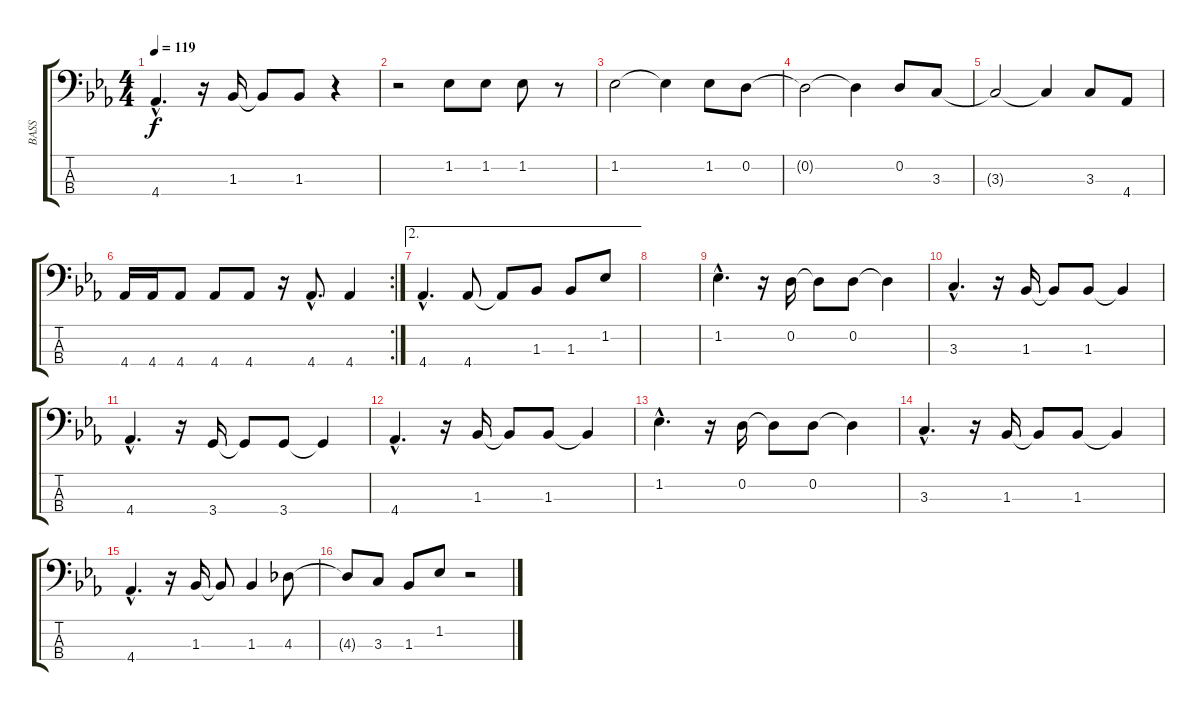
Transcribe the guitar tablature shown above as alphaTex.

\track ("BASS" "BASS") {instrument electricbassfinger}
\staff {score tabs}
\tuning (G2 D2 A1 E1) {hide}
\ts (4 4)
\tempo 119
\clef f4
\ks eb
4.4{hac}.4{d dy f} r.16 1.3.16 1.3{t}.8 1.3.8 r.4 |
r.2 1.2.8 1.2.8 1.2.8 r.8 |
1.2.2 1.2{t}.4 1.2.8 0.2.8 |
0.2{t}.2 0.2{t}.4 0.2.8 3.3.8 |
3.3{t}.2 3.3{t}.4 3.3.8 4.4.8 |
\rc 2
4.4.16 4.4.16 4.4.8 4.4.8 4.4.8 r.16 4.4{hac}.8{d} 4.4.4 |
\ae 2
4.4{hac}.4{d} 4.4.8 4.4{t}.8 1.3.8 1.3.8 1.2.8 |
|
1.2{hac}.4{d} r.16 0.2.16 0.2{t}.8 0.2.8 0.2{t}.4 |
3.3{hac}.4{d} r.16 1.3.16 1.3{t}.8 1.3.8 1.3{t}.4 |
4.4{hac}.4{d} r.16 3.4.16 3.4{t}.8 3.4.8 3.4{t}.4 |
4.4{hac}.4{d} r.16 1.3.16 1.3{t}.8 1.3.8 1.3{t}.4 |
1.2{hac}.4{d} r.16 0.2.16 0.2{t}.8 0.2.8 0.2{t}.4 |
3.3{hac}.4{d} r.16 1.3.16 1.3{t}.8 1.3.8 1.3{t}.4 |
4.4{hac}.4{d} r.16 1.3.16 1.3{t}.8 1.3.4 4.3.8 |
4.3{t}.8 3.3.8 1.3.8 1.2.8 r.2
